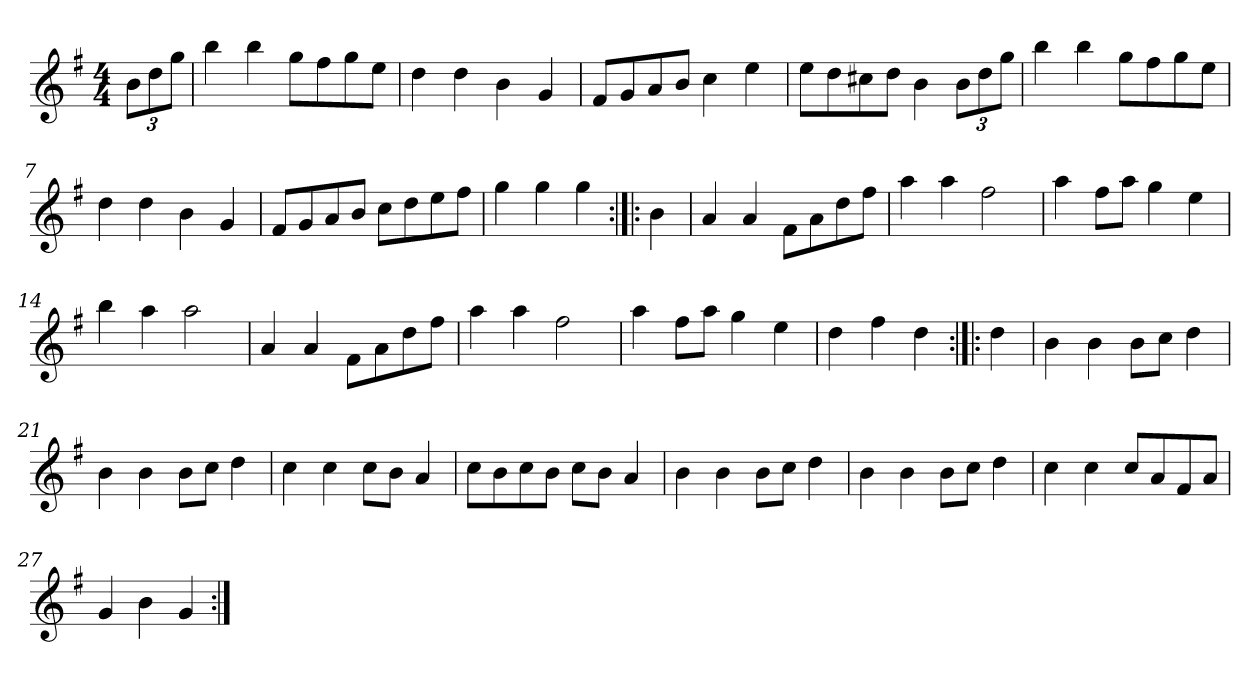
**kern
*part1
*staff1
*clefG2
*k[f#]
*G:
*M4/4
*Xbrackettup
=1
12b\L
12dd\
12gg\J
=2
4bb\
4bb\
8gg\L
8ff#\
8gg\
8ee\J
=3
4dd\
4dd\
4b\
4g/
=4
8f#/L
8g/
8a/
8b/J
4cc\
4ee\
=5
8ee\L
8dd\
8cc#X\
8dd\J
4b\
12b\L
12dd\
12gg\J
=6
4bb\
4bb\
8gg\L
8ff#\
8gg\
8ee\J
=7
4dd\
4dd\
4b\
4g/
!!LO:LB:g=z
=8
8f#/L
8g/
8a/
8b/J
8cc\L
8dd\
8ee\
8ff#\J
=9
4gg\
4gg\
4gg\
=10:|!|:
4b\
=11
4a/
4a/
8f#\L
8a\
8dd\
8ff#\J
=12
4aa\
4aa\
2ff#\
=13
4aa\
8ff#\L
8aa\J
4gg\
4ee\
=14
4bb\
4aa\
2aa\
=15
4a/
4a/
8f#\L
8a\
8dd\
8ff#\J
=16
4aa\
4aa\
2ff#\
!!LO:LB:g=z
=17
4aa\
8ff#\L
8aa\J
4gg\
4ee\
=18
4dd\
4ff#\
4dd\
=19:|!|:
4dd\
=20
4b\
4b\
8b\L
8cc\J
4dd\
=21
4b\
4b\
8b\L
8cc\J
4dd\
=22
4cc\
4cc\
8cc\L
8b\J
4a/
=23
8cc\L
8b\
8cc\
8b\J
8cc\L
8b\J
4a/
=24
4b\
4b\
8b\L
8cc\J
4dd\
=25
4b\
4b\
8b\L
8cc\J
4dd\
!!LO:LB:g=z
=26
4cc\
4cc\
8cc/L
8a/
8f#/
8a/J
=27
4g/
4b\
4g/
=:|!
*-
